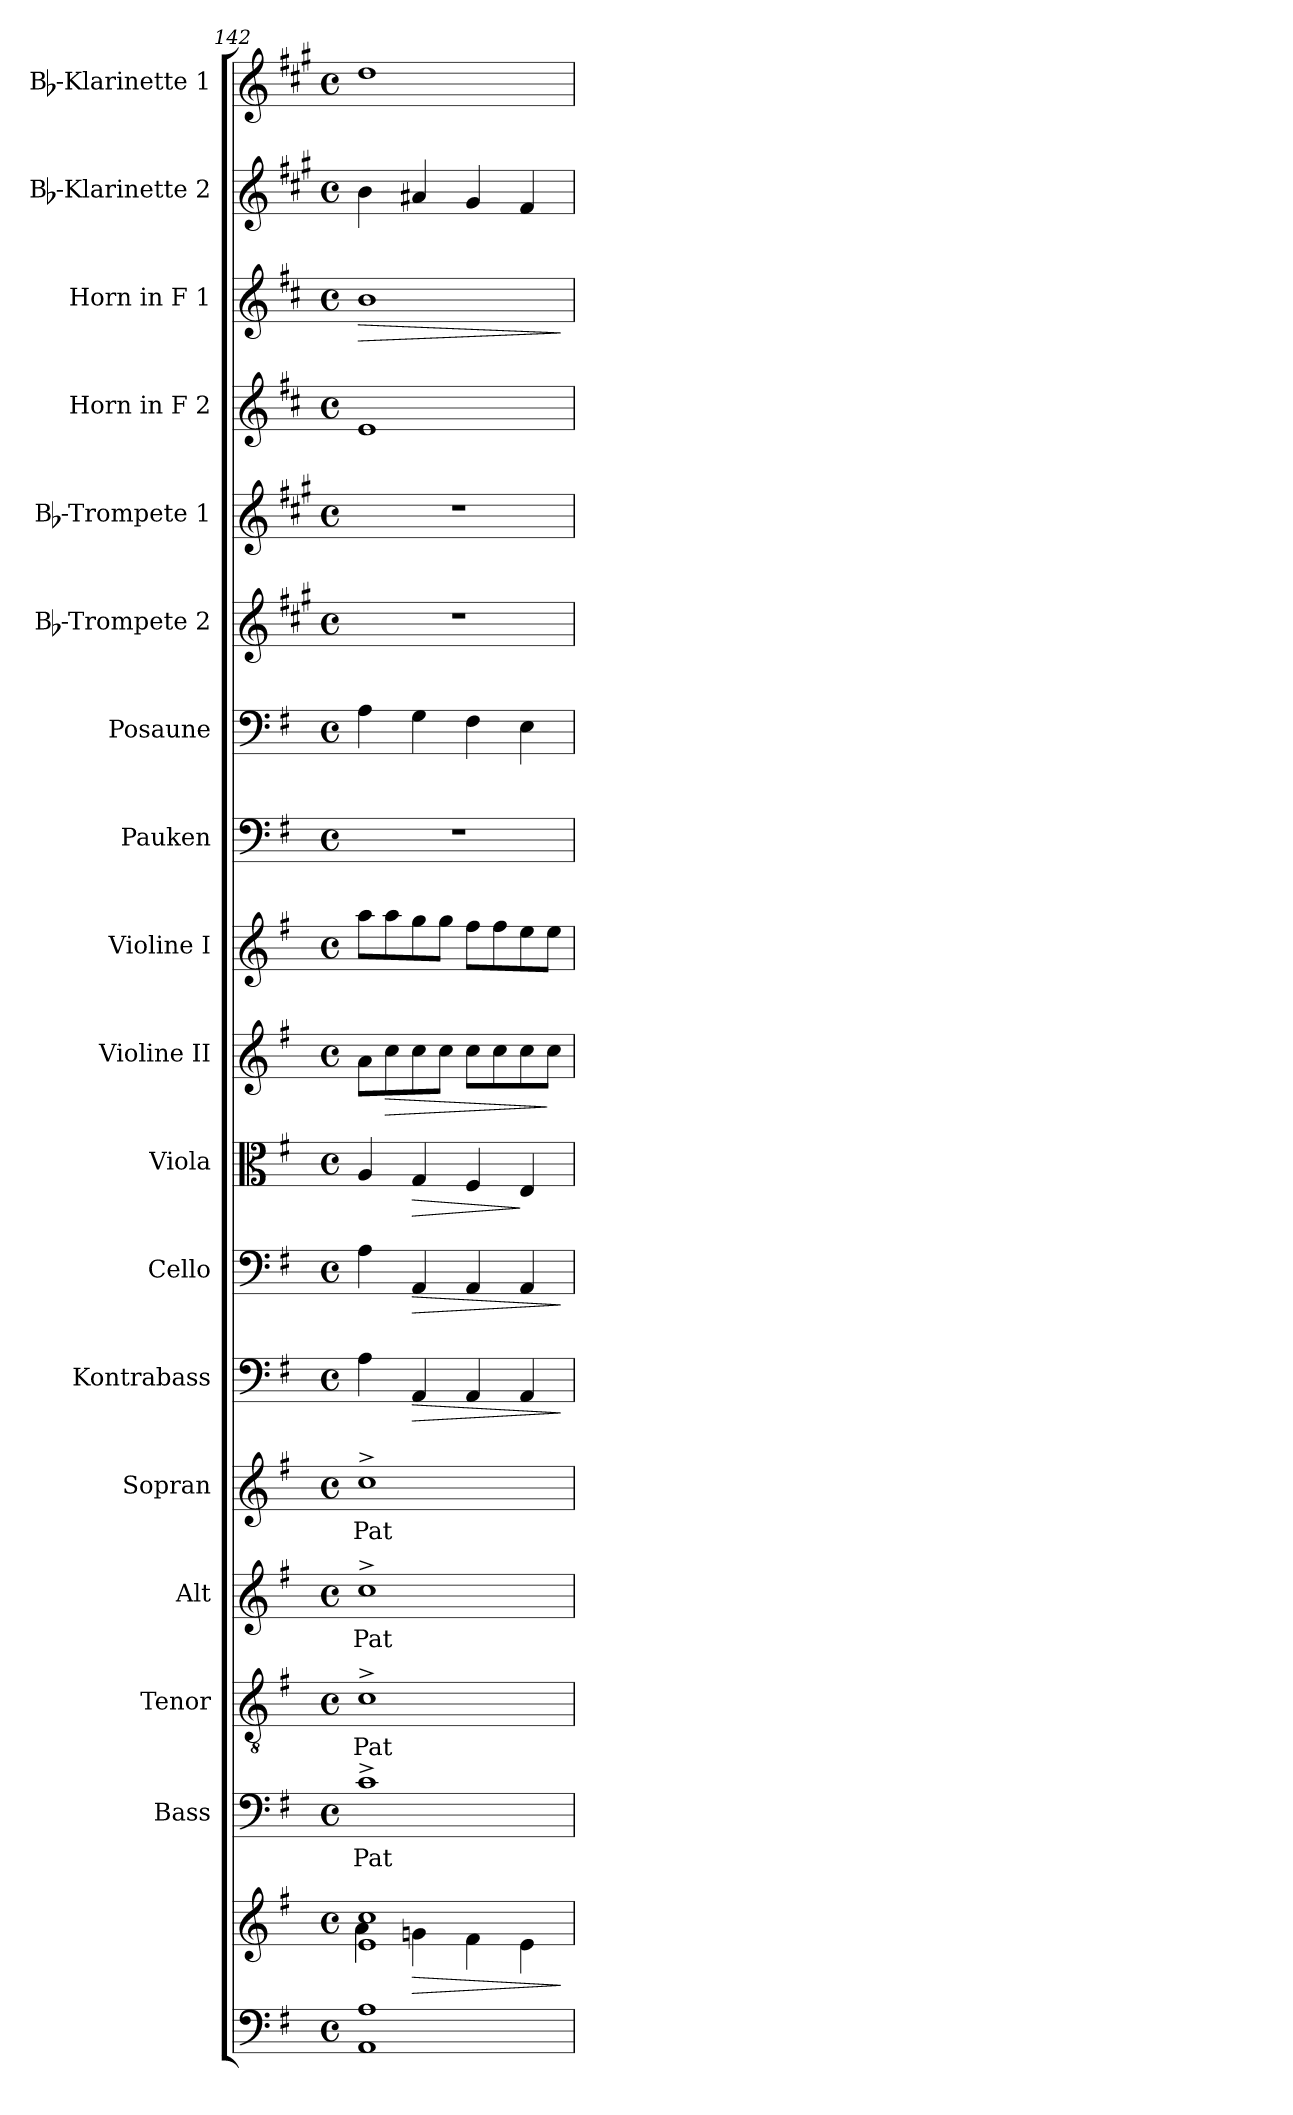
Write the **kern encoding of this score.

**kern	**kern	**dynam	**kern	**text	**kern	**text	**kern	**text	**kern	**text	**kern	**dynam	**kern	**dynam	**kern	**dynam	**kern	**dynam	**kern	**kern	**kern	**kern	**kern	**kern	**kern	**dynam	**kern	**kern
*part18	*part18	*part18	*part17	*part17	*part16	*part16	*part15	*part15	*part14	*part14	*part13	*part13	*part12	*part12	*part11	*part11	*part10	*part10	*part9	*part8	*part7	*part6	*part5	*part4	*part3	*part3	*part2	*part1
*staff19	*staff18	*staff18/19	*staff17	*staff17	*staff16	*staff16	*staff15	*staff15	*staff14	*staff14	*staff13	*staff13	*staff12	*staff12	*staff11	*staff11	*staff10	*staff10	*staff9	*staff8	*staff7	*staff6	*staff5	*staff4	*staff3	*staff3	*staff2	*staff1
*	*	*	*I"Bass	*	*I"Tenor	*	*I"Alt	*	*I"Sopran	*	*I"Kontrabass	*	*I"Cello	*	*I"Viola	*	*I"Violine II	*	*I"Violine I	*I"Pauken	*I"Posaune	*I"Bb-Trompete 2	*I"Bb-Trompete 1	*I"Horn in F 2	*I"Horn in F 1	*	*I"Bb-Klarinette 2	*I"Bb-Klarinette 1
*	*	*	*I'B.	*	*I'T.	*	*I'A.	*	*I'S.	*	*I'Kb.	*	*	*	*I'Vla.	*	*I'Vl. II	*	*I'Vl. I	*I'Pk.	*I'Pos.	*I'Bb Trp. 2	*I'Bb Trp. 1	*	*	*	*I'Bb Kl. 2	*I'Bb Kl. 1
*clefF4	*clefG2	*	*clefF4	*	*clefGv2	*	*clefG2	*	*clefG2	*	*clefF4	*	*clefF4	*	*clefC3	*	*clefG2	*	*clefG2	*clefF4	*clefF4	*clefG2	*clefG2	*clefG2	*clefG2	*	*clefG2	*clefG2
*	*	*	*	*	*	*	*	*	*	*	*ITrd7c12	*	*	*	*	*	*	*	*	*	*	*ITrd1c2	*ITrd1c2	*ITrd4c7	*ITrd4c7	*	*ITrd1c2	*ITrd1c2
*k[f#]	*k[f#]	*	*k[f#]	*	*k[f#]	*	*k[f#]	*	*k[f#]	*	*k[f#]	*	*k[f#]	*	*k[f#]	*	*k[f#]	*	*k[f#]	*k[f#]	*k[f#]	*k[f#]	*k[f#]	*k[f#]	*k[f#]	*	*k[f#]	*k[f#]
*G:	*G:	*	*G:	*	*G:	*	*G:	*	*G:	*	*G:	*	*G:	*	*G:	*	*G:	*	*G:	*G:	*G:	*G:	*G:	*G:	*G:	*	*G:	*G:
*M4/4	*M4/4	*	*M4/4	*	*M4/4	*	*M4/4	*	*M4/4	*	*M4/4	*	*M4/4	*	*M4/4	*	*M4/4	*	*M4/4	*M4/4	*M4/4	*M4/4	*M4/4	*M4/4	*M4/4	*	*M4/4	*M4/4
*met(c)	*met(c)	*	*met(c)	*	*met(c)	*	*met(c)	*	*met(c)	*	*met(c)	*	*met(c)	*	*met(c)	*	*met(c)	*	*met(c)	*met(c)	*met(c)	*met(c)	*met(c)	*met(c)	*met(c)	*	*met(c)	*met(c)
=142	=142	=142	=142	=142	=142	=142	=142	=142	=142	=142	=142	=142	=142	=142	=142	=142	=142	=142	=142	=142	=142	=142	=142	=142	=142	=142	=142	=142
*	*^	*	*	*	*	*	*	*	*	*	*	*	*	*	*	*	*	*	*	*	*	*	*	*	*	*	*	*
!	!	!	!	!	!LO:LY:b	!	!LO:LY:b	!	!LO:LY:b	!	!LO:LY:b	!	!	!	!	!	!	!	!	!	!	!	!	!	!	!	!LO:HP:b	!	!
1AA 1A	1e 1cc	4a\	.	1c^>	Pat-	1c^>	Pat-	1cc^>	Pat-	1cc^>	Pat-	4AA\	.	4A\	.	4A/	.	8a\L	.	8aa\L	1r	4A\	1r	1r	1A	1e	>	4a\	1cc
!	!	!	!	!	!	!	!	!	!	!	!	!	!	!	!	!	!	!	!LO:HP:b	!	!	!	!	!	!	!	!	!	!
.	.	.	.	.	.	.	.	.	.	.	.	.	.	.	.	.	.	8cc\	>	8aa\	.	.	.	.	.	.	.	.	.
!	!	!	!LO:HP:b	!	!	!	!	!	!	!	!	!	!LO:HP:b	!	!LO:HP:b	!	!LO:HP:b	!	!	!	!	!	!	!	!	!	!	!	!
.	.	4gn\	>	.	.	.	.	.	.	.	.	4AAA/	>	4AA/	>	4G/	>	8cc\	.	8gg\	.	4G\	.	.	.	.	.	4g#X/	.
.	.	.	.	.	.	.	.	.	.	.	.	.	.	.	.	.	.	8cc\J	.	8gg\J	.	.	.	.	.	.	.	.	.
.	.	4f#\	.	.	.	.	.	.	.	.	.	4AAA/	.	4AA/	.	4F#/	.	8cc\L	.	8ff#\L	.	4F#\	.	.	.	.	.	4f#/	.
.	.	.	.	.	.	.	.	.	.	.	.	.	.	.	.	.	.	8cc\	.	8ff#\	.	.	.	.	.	.	.	.	.
.	.	4e\	.	.	.	.	.	.	.	.	.	4AAA/	.	4AA/	.	4E/	]	8cc\	.	8ee\	.	4E\	.	.	.	.	.	4e/	.
.	.	.	.	.	.	.	.	.	.	.	.	.	.	.	.	.	.	8cc\J	]	8ee\J	.	.	.	.	.	.	.	.	.
*	*v	*v	*	*	*	*	*	*	*	*	*	*	*	*	*	*	*	*	*	*	*	*	*	*	*	*	*	*	*
.	.	]	.	.	.	.	.	.	.	.	.	]	.	]	.	.	.	.	.	.	.	.	.	.	.	]	.	.
=	=	=	=	=	=	=	=	=	=	=	=	=	=	=	=	=	=	=	=	=	=	=	=	=	=	=	=	=
*-	*-	*-	*-	*-	*-	*-	*-	*-	*-	*-	*-	*-	*-	*-	*-	*-	*-	*-	*-	*-	*-	*-	*-	*-	*-	*-	*-	*-
